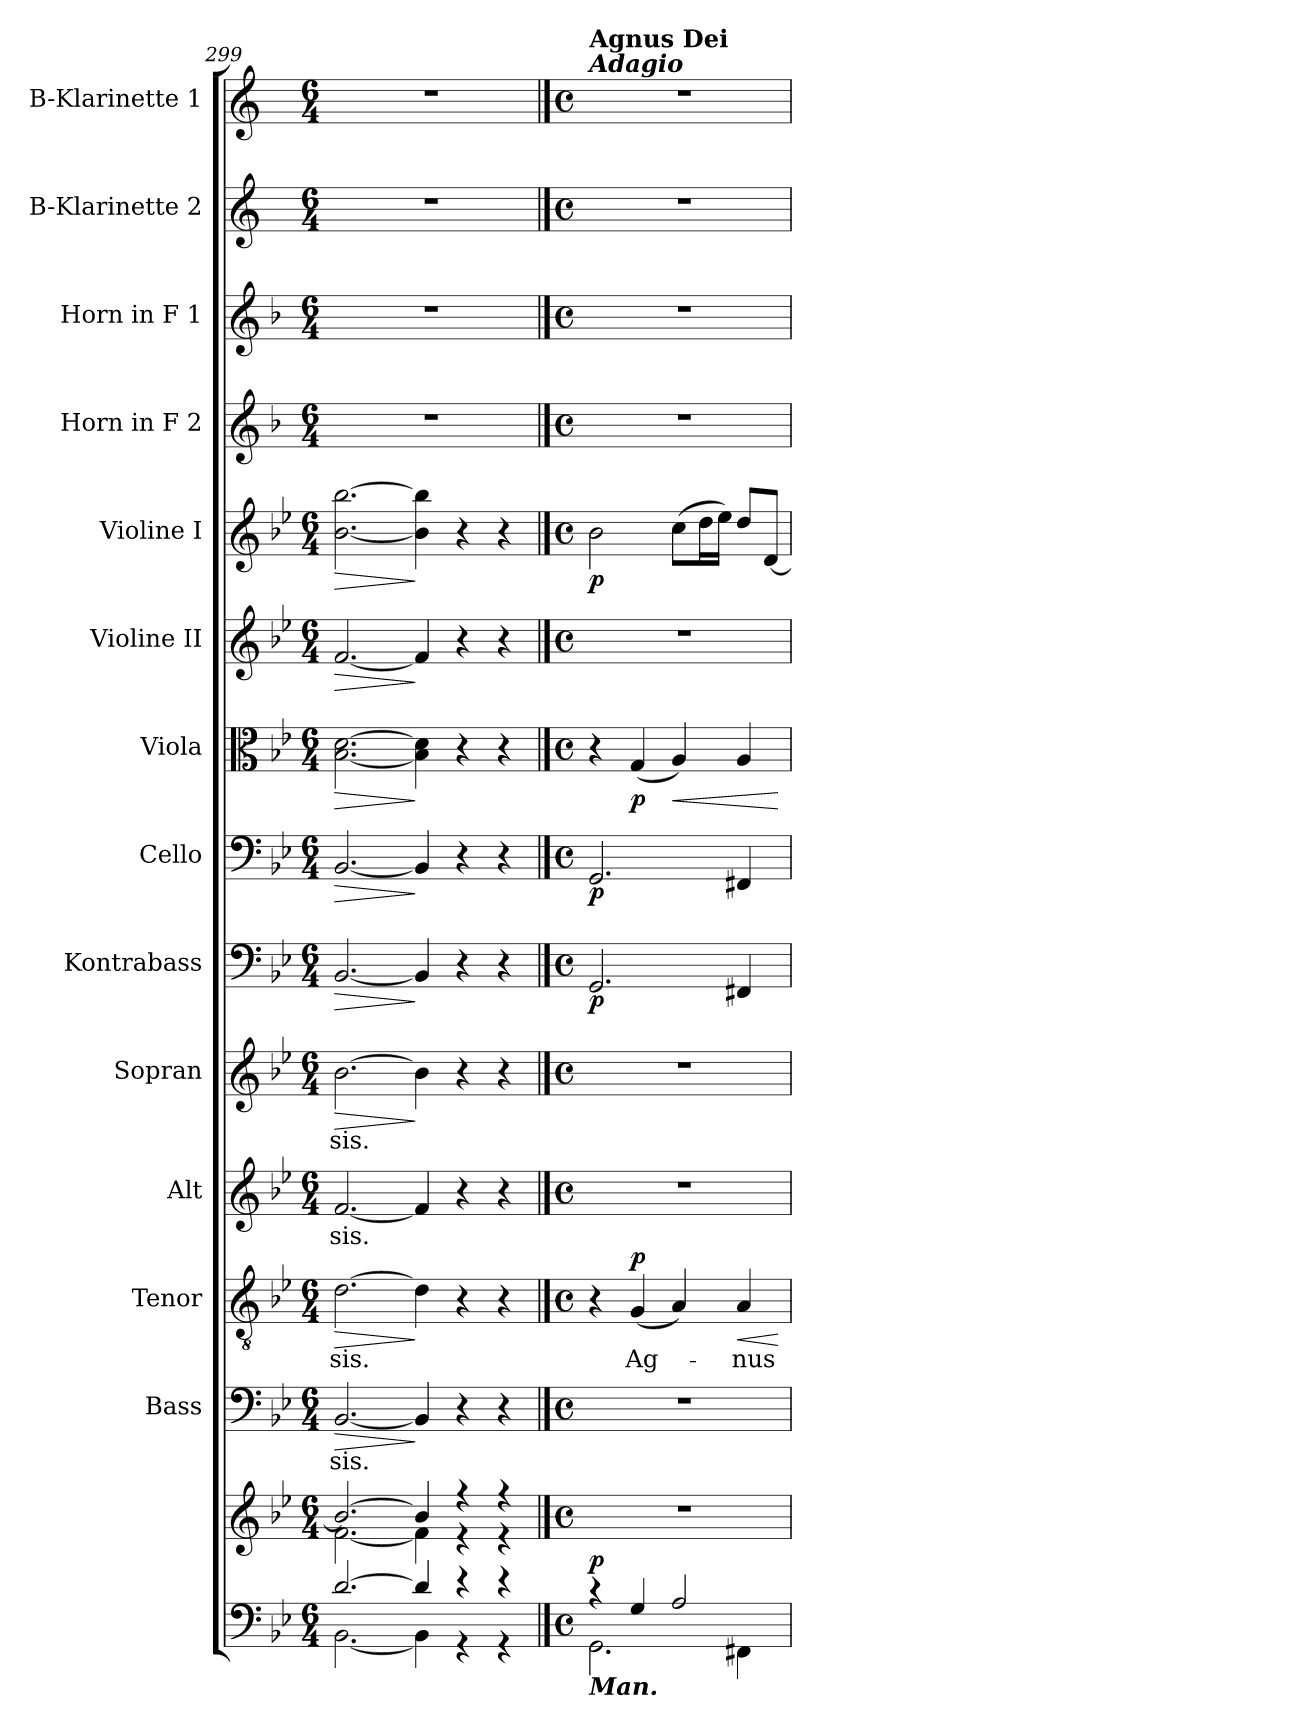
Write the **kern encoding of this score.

**kern	**kern	**dynam	**kern	**text	**dynam	**kern	**text	**dynam	**kern	**text	**kern	**text	**dynam	**kern	**dynam	**kern	**dynam	**kern	**dynam	**kern	**dynam	**kern	**dynam	**kern	**kern	**kern	**kern
*part14	*part14	*part14	*part13	*part13	*part13	*part12	*part12	*part12	*part11	*part11	*part10	*part10	*part10	*part9	*part9	*part8	*part8	*part7	*part7	*part6	*part6	*part5	*part5	*part4	*part3	*part2	*part1
*staff15	*staff14	*staff14/15	*staff13	*staff13	*staff13	*staff12	*staff12	*staff12	*staff11	*staff11	*staff10	*staff10	*staff10	*staff9	*staff9	*staff8	*staff8	*staff7	*staff7	*staff6	*staff6	*staff5	*staff5	*staff4	*staff3	*staff2	*staff1
*	*	*	*I"Bass	*	*	*I"Tenor	*	*	*I"Alt	*	*I"Sopran	*	*	*I"Kontrabass	*	*I"Cello	*	*I"Viola	*	*I"Violine II	*	*I"Violine I	*	*I"Horn in F 2	*I"Horn in F 1	*I"B-Klarinette 2	*I"B-Klarinette 1
*	*	*	*I'B.	*	*	*I'T.	*	*	*I'A.	*	*I'S.	*	*	*I'Kb.	*	*	*	*I'Vla.	*	*I'Vl. II	*	*I'Vl. I	*	*	*	*I'B Kl. 2	*I'B Kl. 1
*clefF4	*clefG2	*	*clefF4	*	*	*clefGv2	*	*	*clefG2	*	*clefG2	*	*	*clefF4	*	*clefF4	*	*clefC3	*	*clefG2	*	*clefG2	*	*clefG2	*clefG2	*clefG2	*clefG2
*	*	*	*	*	*	*	*	*	*	*	*	*	*	*ITrd7c12	*	*	*	*	*	*	*	*	*	*ITrd4c7	*ITrd4c7	*ITrd1c2	*ITrd1c2
*k[b-e-]	*k[b-e-]	*	*k[b-e-]	*	*	*k[b-e-]	*	*	*k[b-e-]	*	*k[b-e-]	*	*	*k[b-e-]	*	*k[b-e-]	*	*k[b-e-]	*	*k[b-e-]	*	*k[b-e-]	*	*k[b-e-]	*k[b-e-]	*k[b-e-]	*k[b-e-]
*B-:	*B-:	*	*B-:	*	*	*B-:	*	*	*B-:	*	*B-:	*	*	*B-:	*	*B-:	*	*B-:	*	*B-:	*	*B-:	*	*B-:	*B-:	*B-:	*B-:
*M6/4	*M6/4	*	*M6/4	*	*	*M6/4	*	*	*M6/4	*	*M6/4	*	*	*M6/4	*	*M6/4	*	*M6/4	*	*M6/4	*	*M6/4	*	*M6/4	*M6/4	*M6/4	*M6/4
=299	=299	=299	=299	=299	=299	=299	=299	=299	=299	=299	=299	=299	=299	=299	=299	=299	=299	=299	=299	=299	=299	=299	=299	=299	=299	=299	=299
*^	*^	*	*	*	*	*	*	*	*	*	*	*	*	*	*	*	*	*	*	*	*	*	*	*	*	*	*
!	!	!	!	!	!	!LO:LY:b	!LO:HP:b	!	!LO:LY:b	!LO:HP:b	!	!LO:LY:b	!	!LO:LY:b	!LO:HP:b	!	!LO:HP:b	!	!LO:HP:b	!	!LO:HP:b	!	!LO:HP:b	!	!LO:HP:b	!	!	!	!
[>2.d/	[<2.BB-\	2.b-/_	[<2.f\	.	[2.BB-/	-sis.	>	[2.d\	-sis.	>	[2.f/	-sis.	[2.b-\	-sis.	>	[2.BBB-/	>	[2.BB-/	>	[2.B-\ [2.d\	>	[2.f/	>	[2.b-\ [2.bb-\	>	1.r	1.r	1.r	1.r
4d/]	4BB-\]	4b-/]	4f\]	.	4BB-/]	.	]	4d\]	.	]	4f/]	.	4b-\]	.	]	4BBB-/]	]	4BB-/]	]	4B-\] 4d\]	]	4f/]	]	4b-\] 4bb-\]	]	.	.	.	.
4r	4r	4r	4r	.	4r	.	.	4r	.	.	4r	.	4r	.	.	4r	.	4r	.	4r	.	4r	.	4r	.	.	.	.	.
4r	4r	4r	4r	.	4r	.	.	4r	.	.	4r	.	4r	.	.	4r	.	4r	.	4r	.	4r	.	4r	.	.	.	.	.
*	*	*v	*v	*	*	*	*	*	*	*	*	*	*	*	*	*	*	*	*	*	*	*	*	*	*	*	*	*	*
!!LO:PB:g=z
==300	==300	==300	==300	==300	==300	==300	==300	==300	==300	==300	==300	==300	==300	==300	==300	==300	==300	==300	==300	==300	==300	==300	==300	==300	==300	==300	==300	==300
*M4/4	*	*M4/4	*	*M4/4	*	*	*M4/4	*	*	*M4/4	*	*M4/4	*	*	*M4/4	*	*M4/4	*	*M4/4	*	*M4/4	*	*M4/4	*	*M4/4	*M4/4	*M4/4	*M4/4
*met(c)	*	*met(c)	*	*met(c)	*	*	*met(c)	*	*	*met(c)	*	*met(c)	*	*	*met(c)	*	*met(c)	*	*met(c)	*	*met(c)	*	*met(c)	*	*met(c)	*met(c)	*met(c)	*met(c)
*	*	*^	*	*	*	*	*	*	*	*	*	*	*	*	*	*	*	*	*	*	*	*	*	*	*	*	*	*
!	!	!	!	!	!	!	!	!	!	!	!	!	!	!	!	!	!	!	!	!	!	!	!	!	!	!	!	!	!LO:TX:a:Bi:t=Adagio
!	!	!	!	!	!	!	!	!	!	!	!	!	!	!	!	!	!	!	!	!	!	!	!	!	!	!	!	!	!LO:TX:a:B:t=Agnus Dei
!LO:TX:b:Bi:t=Man.	!	!	!	!	!	!	!	!	!	!	!	!	!	!	!	!	!	!	!	!	!	!	!	!	!	!	!	!	!
!	!	!	!	!LO:DY:a=2	!	!	!	!	!	!	!	!	!	!	!	!	!LO:DY:b	!	!LO:DY:b	!	!	!	!	!	!LO:DY:b	!	!	!	!
*	*	*v	*v	*	*	*	*	*	*	*	*	*	*	*	*	*	*	*	*	*	*	*	*	*	*	*	*	*	*
4rc	2.GG\	1r	p	1r	.	.	4r	.	.	1r	.	1r	.	.	2.GGG/	p	2.GG/	p	4r	.	1r	.	2b-\	p	1r	1r	1r	1r
!	!	!	!	!	!	!	!	!LO:LY:b	!LO:DY:a	!	!	!	!	!	!	!	!	!	!	!LO:DY:b	!	!	!	!	!	!	!	!
4G/	.	.	.	.	.	.	(<4G/	Ag-	p	.	.	.	.	.	.	.	.	.	(<4G/	p	.	.	.	.	.	.	.	.
!	!	!	!	!	!	!	!	!	!	!	!	!	!	!	!	!	!	!	!	!LO:HP:b	!	!	!	!	!	!	!	!
2A/	.	.	.	.	.	.	4A/)	.	.	.	.	.	.	.	.	.	.	.	4A/)	<	.	.	(>8cc\L	.	.	.	.	.
.	.	.	.	.	.	.	.	.	.	.	.	.	.	.	.	.	.	.	.	.	.	.	16dd\L	.	.	.	.	.
.	.	.	.	.	.	.	.	.	.	.	.	.	.	.	.	.	.	.	.	.	.	.	16ee-\JJ)	.	.	.	.	.
!	!	!	!	!	!	!	!	!LO:LY:b	!LO:HP:b	!	!	!	!	!	!	!	!	!	!	!	!	!	!	!	!	!	!	!
.	4FF#X\	.	.	.	.	.	4A/	-nus	<	.	.	.	.	.	4FFF#X/	.	4FF#X/	.	4A/	.	.	.	8dd/L	.	.	.	.	.
.	.	.	.	.	.	.	.	.	.	.	.	.	.	.	.	.	.	.	.	.	.	.	[8d/J	.	.	.	.	.
*v	*v	*	*	*	*	*	*	*	*	*	*	*	*	*	*	*	*	*	*	*	*	*	*	*	*	*	*	*
.	.	.	.	.	.	.	.	[	.	.	.	.	.	.	.	.	.	.	[	.	.	.	.	.	.	.	.
=	=	=	=	=	=	=	=	=	=	=	=	=	=	=	=	=	=	=	=	=	=	=	=	=	=	=	=
*-	*-	*-	*-	*-	*-	*-	*-	*-	*-	*-	*-	*-	*-	*-	*-	*-	*-	*-	*-	*-	*-	*-	*-	*-	*-	*-	*-
